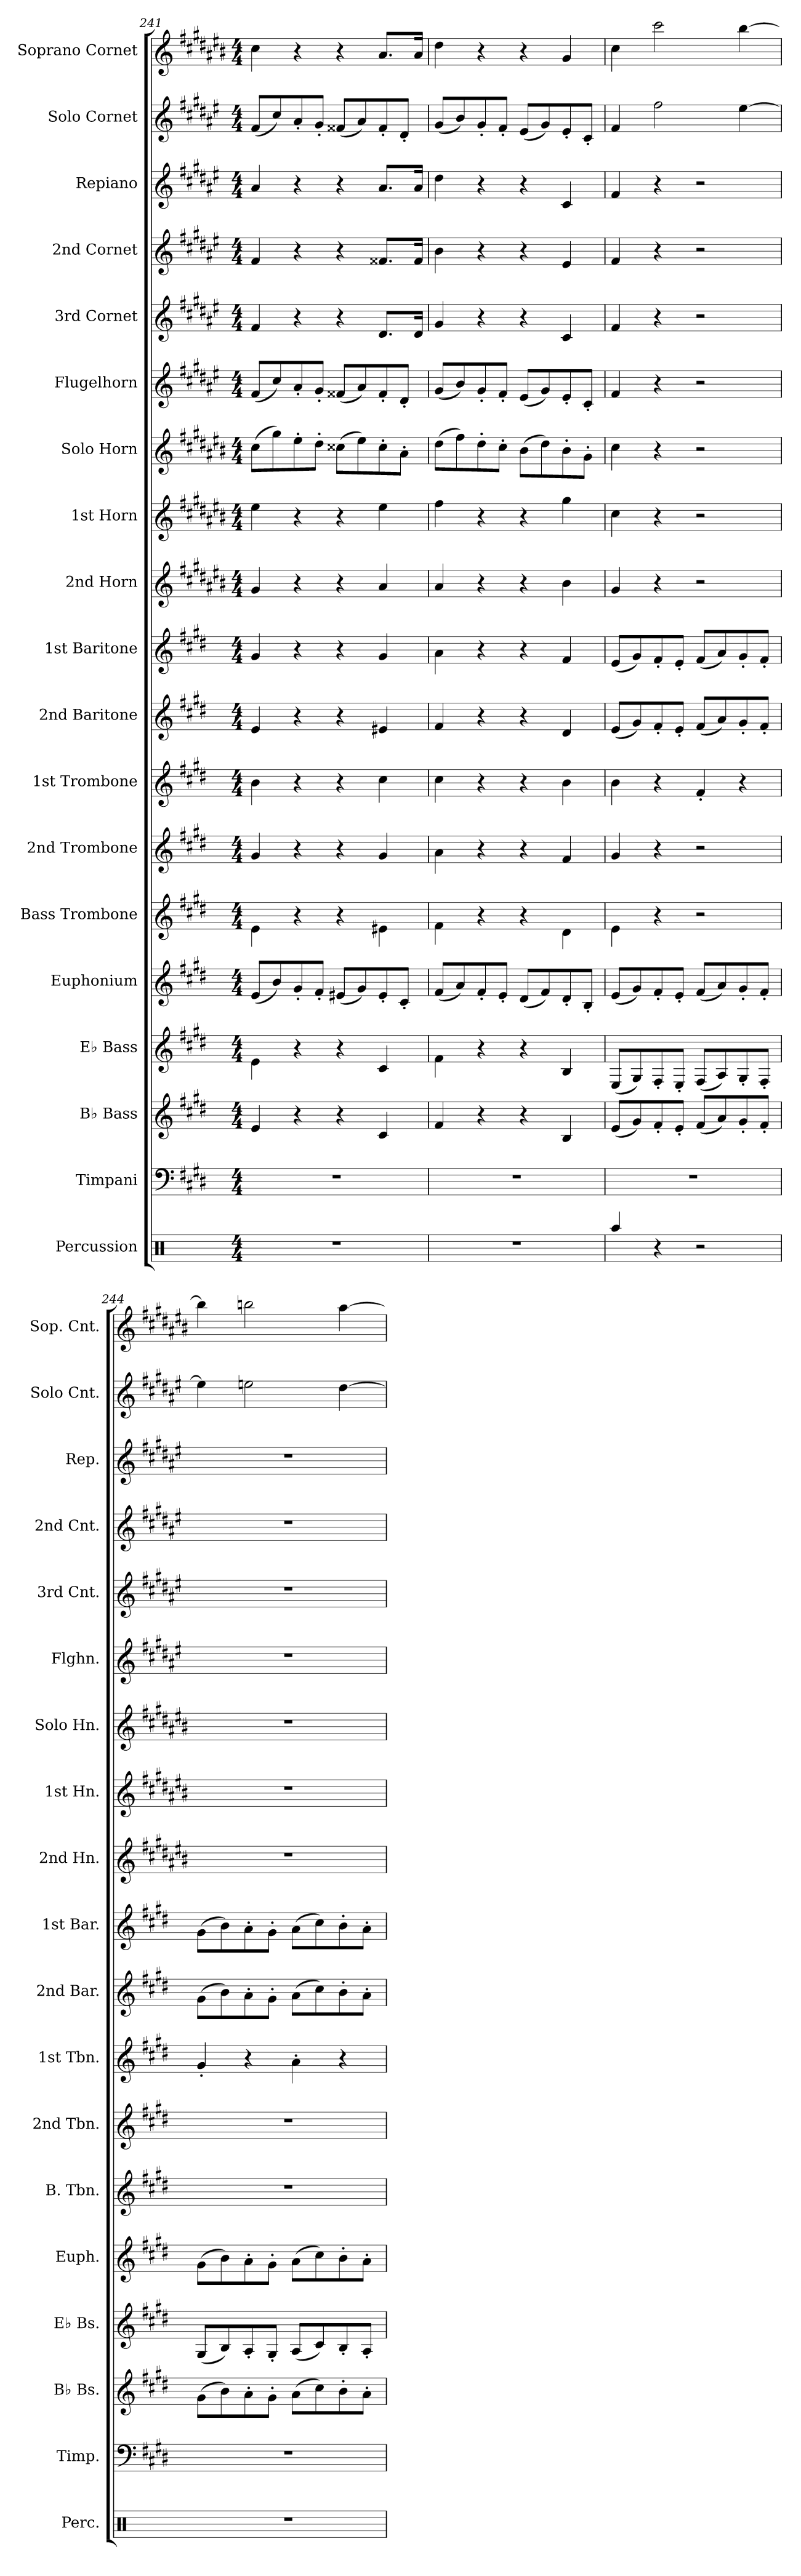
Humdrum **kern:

**kern	**kern	**kern	**kern	**kern	**kern	**kern	**kern	**kern	**kern	**kern	**kern	**kern	**kern	**kern	**kern	**kern	**kern	**kern
*part19	*part18	*part17	*part16	*part15	*part14	*part13	*part12	*part11	*part10	*part9	*part8	*part7	*part6	*part5	*part4	*part3	*part2	*part1
*staff19	*staff18	*staff17	*staff16	*staff15	*staff14	*staff13	*staff12	*staff11	*staff10	*staff9	*staff8	*staff7	*staff6	*staff5	*staff4	*staff3	*staff2	*staff1
*I"Percussion	*I"Timpani	*I"B♭ Bass	*I"E♭ Bass	*I"Euphonium	*I"Bass Trombone	*I"2nd Trombone	*I"1st Trombone	*I"2nd Baritone	*I"1st Baritone	*I"2nd Horn	*I"1st Horn	*I"Solo Horn	*I"Flugelhorn	*I"3rd Cornet	*I"2nd Cornet	*I"Repiano	*I"Solo Cornet	*I"Soprano Cornet
*I'Perc.	*I'Timp.	*I'B♭ Bs.	*I'E♭ Bs.	*I'Euph.	*I'B. Tbn.	*I'2nd Tbn.	*I'1st Tbn.	*I'2nd Bar.	*I'1st Bar.	*I'2nd Hn.	*I'1st Hn.	*I'Solo Hn.	*I'Flghn.	*I'3rd Cnt.	*I'2nd Cnt.	*I'Rep.	*I'Solo Cnt.	*I'Sop. Cnt.
*clefX	*clefF4	*clefG2	*clefG2	*clefG2	*clefG2	*clefG2	*clefG2	*clefG2	*clefG2	*clefG2	*clefG2	*clefG2	*clefG2	*clefG2	*clefG2	*clefG2	*clefG2	*clefG2
*	*	*ITrd15c26	*ITrd12c21	*ITrd8c14	*ITrd12c21	*ITrd8c14	*ITrd8c14	*ITrd8c14	*ITrd8c14	*ITrd5c9	*ITrd5c9	*ITrd5c9	*ITrd1c2	*ITrd1c2	*ITrd1c2	*ITrd1c2	*ITrd1c2	*ITrd-2c-3
*k[]	*k[f#c#g#d#]	*k[f#c#g#d#]	*k[f#c#g#d#]	*k[f#c#g#d#]	*k[f#c#g#d#]	*k[f#c#g#d#]	*k[f#c#g#d#]	*k[f#c#g#d#]	*k[f#c#g#d#]	*k[f#c#g#d#]	*k[f#c#g#d#]	*k[f#c#g#d#]	*k[f#c#g#d#]	*k[f#c#g#d#]	*k[f#c#g#d#]	*k[f#c#g#d#]	*k[f#c#g#d#]	*k[f#c#g#d#]
*M4/4	*M4/4	*M4/4	*M4/4	*M4/4	*M4/4	*M4/4	*M4/4	*M4/4	*M4/4	*M4/4	*M4/4	*M4/4	*M4/4	*M4/4	*M4/4	*M4/4	*M4/4	*M4/4
=241	=241	=241	=241	=241	=241	=241	=241	=241	=241	=241	=241	=241	=241	=241	=241	=241	=241	=241
1r	1r	4EE/	4E\	(<8E/L	4E\	4G#/	4B\	4E/	4G#/	4B/	4g#\	(>8e\L	(<8e/L	4e/	4e/	4g#/	(<8e/L	4ee\
.	.	.	.	8B/)	.	.	.	.	.	.	.	8b\)	8b/)	.	.	.	8b/)	.
.	.	4r	4r	8G#'/	4r	4r	4r	4r	4r	4r	4r	8g#'\	8g#'/	4r	4r	4r	8g#'/	4r
.	.	.	.	8F#'/J	.	.	.	.	.	.	.	8f#'\J	8f#'/J	.	.	.	8f#'/J	.
.	.	4r	4r	(<8E#X/L	4r	4r	4r	4r	4r	4r	4r	(>8e#X\L	(<8e#X/L	4r	4r	4r	(<8e#X/L	4r
.	.	.	.	8G#/)	.	.	.	.	.	.	.	8g#\)	8g#/)	.	.	.	8g#/)	.
.	.	4CC#/	4C#/	8E#'/	4E#X\	4G#/	4c#\	4E#X/	4G#/	4c#/	4g#\	8e#'\	8e#'/	8.c#/L	8.e#X/L	8.g#/L	8e#'/	8.cc#/L
.	.	.	.	8C#'/J	.	.	.	.	.	.	.	8c#'\J	8c#'/J	.	.	.	8c#'/J	.
.	.	.	.	.	.	.	.	.	.	.	.	.	.	16c#/Jk	16e#/Jk	16g#/Jk	.	16cc#/Jk
=242	=242	=242	=242	=242	=242	=242	=242	=242	=242	=242	=242	=242	=242	=242	=242	=242	=242	=242
1r	1r	4FF#/	4F#\	(<8F#/L	4F#\	4A\	4c#\	4F#/	4A\	4c#/	4a\	(>8f#\L	(<8f#/L	4f#/	4a\	4cc#\	(<8f#/L	4ff#\
.	.	.	.	8A/)	.	.	.	.	.	.	.	8a\)	8a/)	.	.	.	8a/)	.
.	.	4r	4r	8F#'/	4r	4r	4r	4r	4r	4r	4r	8f#'\	8f#'/	4r	4r	4r	8f#'/	4r
.	.	.	.	8E'/J	.	.	.	.	.	.	.	8e'\J	8e'/J	.	.	.	8e'/J	.
.	.	4r	4r	(<8D#/L	4r	4r	4r	4r	4r	4r	4r	(>8d#\L	(<8d#/L	4r	4r	4r	(<8d#/L	4r
.	.	.	.	8F#/)	.	.	.	.	.	.	.	8f#\)	8f#/)	.	.	.	8f#/)	.
.	.	4BBB/	4BB/	8D#'/	4D#\	4F#/	4B\	4D#/	4F#/	4d#\	4b\	8d#'\	8d#'/	4B/	4d#/	4B/	8d#'/	4b/
.	.	.	.	8BB'/J	.	.	.	.	.	.	.	8B'\J	8B'/J	.	.	.	8B'/J	.
=243	=243	=243	=243	=243	=243	=243	=243	=243	=243	=243	=243	=243	=243	=243	=243	=243	=243	=243
4Raa/	1r	(<8EE/L	(<8EE/L	(<8E/L	4E\	4G#/	4B\	(<8E/L	(<8E/L	4B/	4e\	4e\	4e/	4e/	4e/	4e/	4e/	4ee\
.	.	8GG#/)	8GG#/)	8G#/)	.	.	.	8G#/)	8G#/)	.	.	.	.	.	.	.	.	.
4r	.	8FF#'/	8FF#'/	8F#'/	4r	4r	4r	8F#'/	8F#'/	4r	4r	4r	4r	4r	4r	4r	2ee\	2eee\
.	.	8EE'/J	8EE'/J	8E'/J	.	.	.	8E'/J	8E'/J	.	.	.	.	.	.	.	.	.
2r	.	(<8FF#/L	(<8FF#/L	(<8F#/L	2r	2r	4F#'/	(<8F#/L	(<8F#/L	2r	2r	2r	2r	2r	2r	2r	.	.
.	.	8AA/)	8AA/)	8A/)	.	.	.	8A/)	8A/)	.	.	.	.	.	.	.	.	.
.	.	8GG#'/	8GG#'/	8G#'/	.	.	4r	8G#'/	8G#'/	.	.	.	.	.	.	.	[4dd#\	[4ddd#\
.	.	8FF#'/J	8FF#'/J	8F#'/J	.	.	.	8F#'/J	8F#'/J	.	.	.	.	.	.	.	.	.
=244	=244	=244	=244	=244	=244	=244	=244	=244	=244	=244	=244	=244	=244	=244	=244	=244	=244	=244
1r	1r	(>8GG#\L	(<8GG#/L	(>8G#\L	1r	1r	4G#'/	(>8G#\L	(>8G#\L	1r	1r	1r	1r	1r	1r	1r	4dd#\]	4ddd#\]
.	.	8BB\)	8BB/)	8B\)	.	.	.	8B\)	8B\)	.	.	.	.	.	.	.	.	.
.	.	8AA'\	8AA'/	8A'\	.	.	4r	8A'\	8A'\	.	.	.	.	.	.	.	2ddn\	2dddn\
.	.	8GG#'\J	8GG#'/J	8G#'\J	.	.	.	8G#'\J	8G#'\J	.	.	.	.	.	.	.	.	.
.	.	(>8AA\L	(<8AA/L	(>8A\L	.	.	4A'\	(>8A\L	(>8A\L	.	.	.	.	.	.	.	.	.
.	.	8C#\)	8C#/)	8c#\)	.	.	.	8c#\)	8c#\)	.	.	.	.	.	.	.	.	.
.	.	8BB'\	8BB'/	8B'\	.	.	4r	8B'\	8B'\	.	.	.	.	.	.	.	[4cc#\	[4ccc#\
.	.	8AA'\J	8AA'/J	8A'\J	.	.	.	8A'\J	8A'\J	.	.	.	.	.	.	.	.	.
=	=	=	=	=	=	=	=	=	=	=	=	=	=	=	=	=	=	=
*-	*-	*-	*-	*-	*-	*-	*-	*-	*-	*-	*-	*-	*-	*-	*-	*-	*-	*-
